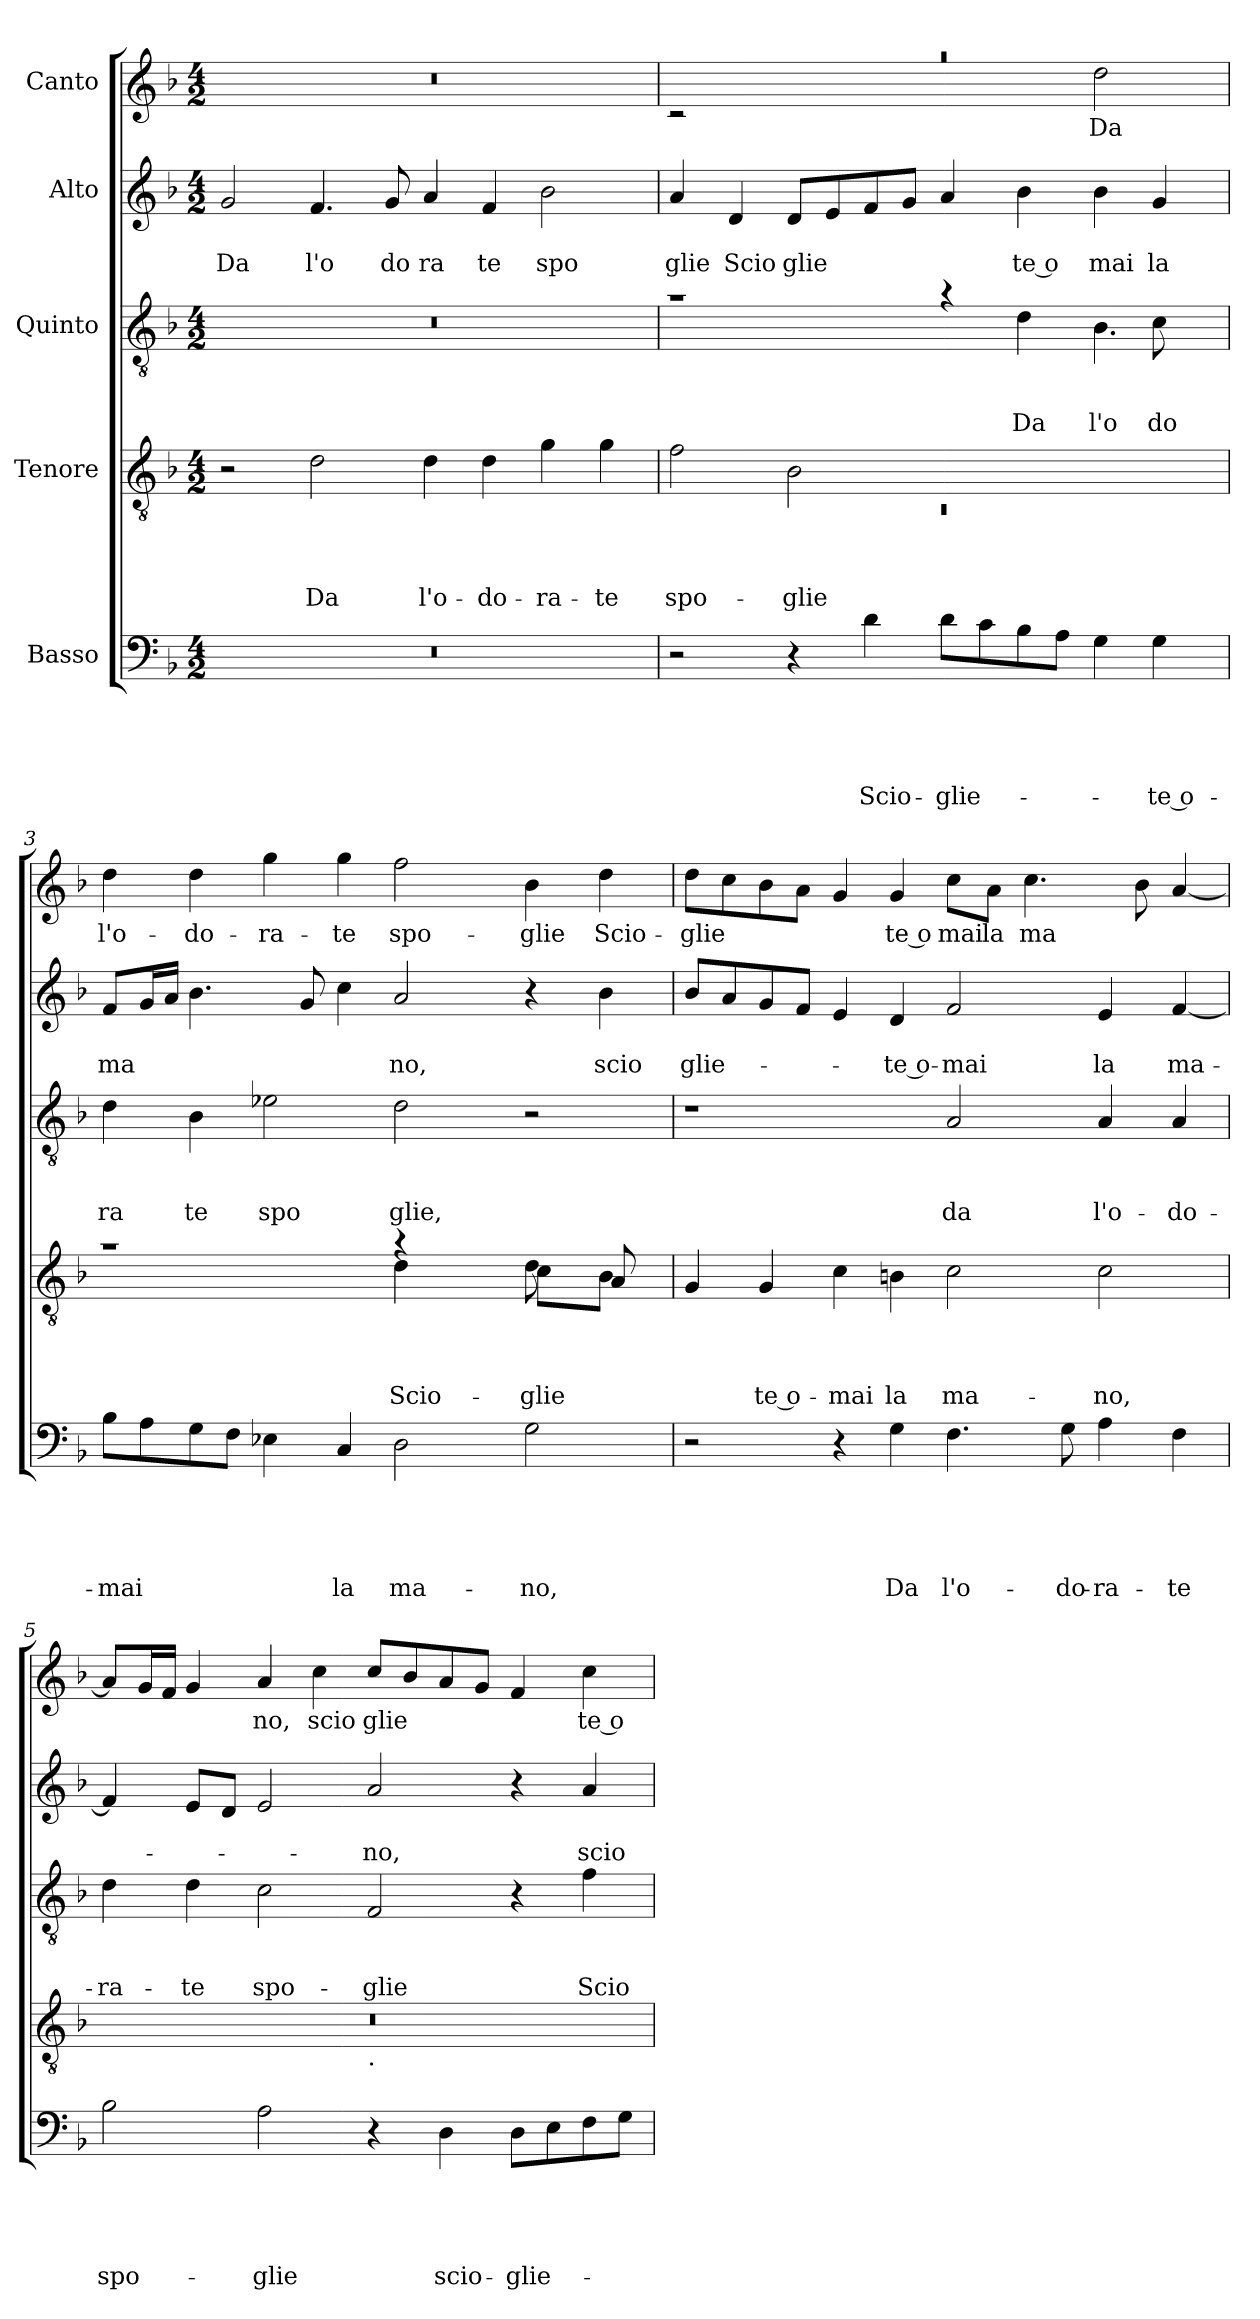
**kern	**text	**text	**text	**text	**text	**kern	**text	**text	**text	**text	**kern	**text	**text	**text	**kern	**text	**text	**kern	**text
*part5	*part5	*part5	*part5	*part5	*part5	*part4	*part4	*part4	*part4	*part4	*part3	*part3	*part3	*part3	*part2	*part2	*part2	*part1	*part1
*staff5	*staff5	*staff5	*staff5	*staff5	*staff5	*staff4	*staff4	*staff4	*staff4	*staff4	*staff3	*staff3	*staff3	*staff3	*staff2	*staff2	*staff2	*staff1	*staff1
*I"Basso	*	*	*	*	*	*I"Tenore	*	*	*	*	*I"Quinto	*	*	*	*I"Alto	*	*	*I"Canto	*
*clefF4	*	*	*	*	*	*clefGv2	*	*	*	*	*clefGv2	*	*	*	*clefG2	*	*	*clefG2	*
*k[b-]	*	*	*	*	*	*k[b-]	*	*	*	*	*k[b-]	*	*	*	*k[b-]	*	*	*k[b-]	*
*F:	*	*	*	*	*	*F:	*	*	*	*	*F:	*	*	*	*F:	*	*	*F:	*
*M4/2	*	*	*	*	*	*M4/2	*	*	*	*	*M4/2	*	*	*	*M4/2	*	*	*M4/2	*
=1	=1	=1	=1	=1	=1	=1	=1	=1	=1	=1	=1	=1	=1	=1	=1	=1	=1	=1	=1
!	!	!	!	!	!	!	!	!	!	!	!	!	!	!	!	!	!LO:LY:b	!	!
0r	.	.	.	.	.	2r	.	.	.	.	0r	.	.	.	2g/	.	Da	0r	.
!	!	!	!	!	!	!	!	!	!	!LO:LY:b	!	!	!	!	!	!	!LO:LY:b	!	!
.	.	.	.	.	.	2d\	.	.	.	Da	.	.	.	.	4.f/	.	l'o	.	.
!	!	!	!	!	!	!	!	!	!	!	!	!	!	!	!	!	!LO:LY:b	!	!
.	.	.	.	.	.	.	.	.	.	.	.	.	.	.	8g/	.	do	.	.
!	!	!	!	!	!	!	!	!	!	!LO:LY:b	!	!	!	!	!	!	!LO:LY:b	!	!
.	.	.	.	.	.	4d\	.	.	.	l'o-	.	.	.	.	4a/	.	ra	.	.
!	!	!	!	!	!	!	!	!	!	!LO:LY:b	!	!	!	!	!	!	!LO:LY:b	!	!
.	.	.	.	.	.	4d\	.	.	.	-do-	.	.	.	.	4f/	.	te	.	.
!	!	!	!	!	!	!	!	!	!	!LO:LY:b	!	!	!	!	!	!	!LO:LY:b	!	!
.	.	.	.	.	.	4g\	.	.	.	-ra-	.	.	.	.	2b-\	.	spo	.	.
!	!	!	!	!	!	!	!	!	!	!LO:LY:b	!	!	!	!	!	!	!	!	!
.	.	.	.	.	.	4g\	.	.	.	-te	.	.	.	.	.	.	.	.	.
=2	=2	=2	=2	=2	=2	=2	=2	=2	=2	=2	=2	=2	=2	=2	=2	=2	=2	=2	=2
*	*	*	*	*	*	*^	*	*	*	*	*	*	*	*	*	*	*	*	*
!	!	!	!	!	!	!	!LO:N:vis=1	!	!	!	!LO:LY:b	!	!	!	!	!	!	!LO:LY:b	!LO:N:vis=1	!
*	*	*	*	*	*	*	*	*	*	*	*	*^	*	*	*	*	*	*	*^	*
2r	.	.	.	.	.	2f\	0rC	.	.	.	spo-	1ra	1..ryy	.	.	.	4a/	.	glie	0raa	2rc	.
!	!	!	!	!	!	!	!	!	!	!	!	!	!	!	!	!	!	!	!LO:LY:b	!	!	!
.	.	.	.	.	.	.	.	.	.	.	.	.	.	.	.	.	4d/	.	Scio	.	.	.
!	!	!	!	!	!	!	!	!	!	!	!LO:LY:b	!	!	!	!	!	!	!	!LO:LY:b	!	!	!
4r	.	.	.	.	.	2B-\	.	.	.	.	-glie	.	.	.	.	.	8d/L	.	glie	.	1ryy	.
.	.	.	.	.	.	.	.	.	.	.	.	.	.	.	.	.	8e/	.	.	.	.	.
!	!	!	!	!	!LO:LY:b	!	!	!	!	!	!	!	!	!	!	!	!	!	!	!	!	!
4d\	.	.	.	.	Scio-	.	.	.	.	.	.	.	.	.	.	.	8f/	.	.	.	.	.
.	.	.	.	.	.	.	.	.	.	.	.	.	.	.	.	.	8g/J	.	.	.	.	.
!	!	!	!	!	!LO:LY:b	!	!	!	!	!	!	!	!	!	!	!	!	!	!	!	!	!
8d\L	.	.	.	.	-glie-	1ryy	.	.	.	.	.	4ra	.	.	.	.	4a/	.	.	.	.	.
8c\	.	.	.	.	.	.	.	.	.	.	.	.	.	.	.	.	.	.	.	.	.	.
!	!	!	!	!	!	!	!	!	!	!	!	!	!	!	!	!LO:LY:b	!	!	!LO:LY:b:rj	!	!	!
8B-\	.	.	.	.	.	.	.	.	.	.	.	4d\	.	.	.	Da	4b-\	.	te o	.	.	.
8A\J	.	.	.	.	.	.	.	.	.	.	.	.	.	.	.	.	.	.	.	.	.	.
!	!	!	!	!	!	!	!	!	!	!	!	!	!	!	!	!LO:LY:b	!	!	!LO:LY:b	!	!	!LO:LY:b
4G\	.	.	.	.	.	.	.	.	.	.	.	4.B-\	.	.	.	l'o	4b-\	.	mai	.	2dd\	Da
!	!	!	!	!	!LO:LY:b:rj	!	!	!	!	!	!	!	!	!	!	!LO:LY:b	!	!	!LO:LY:b	!	!	!
4G\	.	.	.	.	-te o-	.	.	.	.	.	.	.	8c\	.	.	do	4g/	.	la	.	.	.
.	.	.	.	.	.	.	.	.	.	.	.	8ryy	8ryy	.	.	.	.	.	.	.	.	.
*	*	*	*	*	*	*v	*v	*	*	*	*	*	*	*	*	*	*	*	*	*v	*v	*
=3	=3	=3	=3	=3	=3	=3	=3	=3	=3	=3	=3	=3	=3	=3	=3	=3	=3	=3	=3	=3
!	!	!	!	!	!LO:LY:b	!	!	!	!	!	!	!	!	!	!LO:LY:b	!	!	!LO:LY:b	!	!LO:LY:b
*	*	*	*	*	*	*^	*	*	*	*	*	*	*	*	*	*	*	*	*	*
*	*	*	*	*	*	*	*^	*	*	*	*	*	*	*	*	*	*	*	*	*	*
*	*	*	*	*	*	*	*	*^	*	*	*	*	*v	*v	*	*	*	*	*	*	*	*
8B-\L	.	.	.	.	-mai	1ra	1ryy	1.ryy	1..ryy	.	.	.	.	4d\	.	.	ra	8f/L	.	ma	4dd\	l'o-
8A\	.	.	.	.	.	.	.	.	.	.	.	.	.	.	.	.	.	16g/L	.	.	.	.
.	.	.	.	.	.	.	.	.	.	.	.	.	.	.	.	.	.	16a/JJ	.	.	.	.
!	!	!	!	!	!	!	!	!	!	!	!	!	!	!	!	!	!LO:LY:b	!	!	!	!	!LO:LY:b
8G\	.	.	.	.	.	.	.	.	.	.	.	.	.	4B-\	.	.	te	4.b-\	.	.	4dd\	-do-
8F\J	.	.	.	.	.	.	.	.	.	.	.	.	.	.	.	.	.	.	.	.	.	.
!	!	!	!	!	!	!	!	!	!	!	!	!	!	!	!	!	!LO:LY:b	!	!	!	!	!LO:LY:b
4E-X\	.	.	.	.	.	.	.	.	.	.	.	.	.	2e-\	.	.	spo	.	.	.	4gg\	-ra-
.	.	.	.	.	.	.	.	.	.	.	.	.	.	.	.	.	.	8g/	.	.	.	.
!	!	!	!	!	!LO:LY:b	!	!	!	!	!	!	!	!	!	!	!	!	!	!	!	!	!LO:LY:b
4C/	.	.	.	.	la	.	.	.	.	.	.	.	.	.	.	.	.	4cc\	.	.	4gg\	-te
!	!	!	!	!	!LO:LY:b	!	!	!	!	!	!	!	!LO:LY:b	!	!	!	!LO:LY:b	!	!	!LO:LY:b	!	!LO:LY:b
2D\	.	.	.	.	ma-	4ra	4d\	.	.	.	.	.	Scio-	2d\	.	.	glie,	2a/	.	no,	2ff\	spo-
.	.	.	.	.	.	8ryy	4ryy	.	.	.	.	.	.	.	.	.	.	.	.	.	.	.
.	.	.	.	.	.	2ryy	.	.	.	.	.	.	.	.	.	.	.	.	.	.	.	.
!	!	!	!	!	!LO:LY:b	!	!	!	!	!	!	!	!LO:LY:b	!	!	!	!	!	!	!	!	!LO:LY:b
2G\	.	.	.	.	-no,	.	8d\	8c\L	.	.	.	.	-glie-	2r	.	.	.	4r	.	.	4b-\	-glie
.	.	.	.	.	.	.	8ryy	8ryy	.	.	.	.	.	.	.	.	.	.	.	.	.	.
!	!	!	!	!	!	!	!	!	!	!	!	!	!	!	!	!	!	!	!	!LO:LY:b	!	!LO:LY:b
.	.	.	.	.	.	.	4ryy	8B-\J	8A/	.	.	.	.	.	.	.	.	4b-\	.	scio	4dd\	Scio-
.	.	.	.	.	.	8ryy	.	8ryy	8ryy	.	.	.	.	.	.	.	.	.	.	.	.	.
!!LO:LB:g=z
=4	=4	=4	=4	=4	=4	=4	=4	=4	=4	=4	=4	=4	=4	=4	=4	=4	=4	=4	=4	=4	=4	=4
!	!	!	!	!	!	!	!	!	!	!	!	!	!	!	!	!	!	!	!	!LO:LY:b	!	!LO:LY:b
*	*	*	*	*	*	*v	*v	*v	*v	*	*	*	*	*	*	*	*	*	*	*	*	*
2r	.	.	.	.	.	4G/	.	.	.	.	1r	.	.	.	8b-/L	.	glie-	8dd\L	-glie
.	.	.	.	.	.	.	.	.	.	.	.	.	.	.	8a/	.	.	8cc\	.
!	!	!	!	!	!	!	!	!	!	!LO:LY:b:rj	!	!	!	!	!	!	!	!	!
.	.	.	.	.	.	4G/	.	.	.	-te o-	.	.	.	.	8g/	.	.	8b-\	.
.	.	.	.	.	.	.	.	.	.	.	.	.	.	.	8f/J	.	.	8a\J	.
!	!	!	!	!	!	!	!	!	!	!LO:LY:b	!	!	!	!	!	!	!	!	!
4r	.	.	.	.	.	4c\	.	.	.	-mai	.	.	.	.	4e/	.	.	4g/	.
!	!	!	!	!	!LO:LY:b	!	!	!	!	!LO:LY:b	!	!	!	!	!	!	!LO:LY:b:rj	!	!LO:LY:b:rj
4G\	.	.	.	.	Da	4Bn\	.	.	.	la	.	.	.	.	4d/	.	-te o-	4g/	te o
!	!	!	!	!	!LO:LY:b	!	!	!	!	!LO:LY:b	!	!	!	!LO:LY:b	!	!	!LO:LY:b	!	!LO:LY:b
4.F\	.	.	.	.	l'o-	2c\	.	.	.	ma-	2A/	.	.	da	2f/	.	-mai	8cc\L	mai
!	!	!	!	!	!	!	!	!	!	!	!	!	!	!	!	!	!	!	!LO:LY:b
.	.	.	.	.	.	.	.	.	.	.	.	.	.	.	.	.	.	8a\J	la
!	!	!	!	!	!	!	!	!	!	!	!	!	!	!	!	!	!	!	!LO:LY:b
.	.	.	.	.	.	.	.	.	.	.	.	.	.	.	.	.	.	4.cc\	ma
!	!	!	!	!	!LO:LY:b	!	!	!	!	!	!	!	!	!	!	!	!	!	!
8G\	.	.	.	.	-do-	.	.	.	.	.	.	.	.	.	.	.	.	.	.
!	!	!	!	!	!LO:LY:b	!	!	!	!	!LO:LY:b	!	!	!	!LO:LY:b	!	!	!LO:LY:b	!	!
4A\	.	.	.	.	-ra-	2c\	.	.	.	-no,	4A/	.	.	l'o-	4e/	.	la	.	.
.	.	.	.	.	.	.	.	.	.	.	.	.	.	.	.	.	.	8b-\	.
!	!	!	!	!	!LO:LY:b	!	!	!	!	!	!	!	!	!LO:LY:b	!	!	!LO:LY:b	!	!
4F\	.	.	.	.	-te	.	.	.	.	.	4A/	.	.	-do-	[<4f/	.	ma-	[<4a</	.
=5	=5	=5	=5	=5	=5	=5	=5	=5	=5	=5	=5	=5	=5	=5	=5	=5	=5	=5	=5
!	!	!	!	!	!LO:LY:b	!	!	!	!	!	!	!	!	!LO:LY:b	!	!	!	!	!
*	*	*	*	*	*	*^	*	*	*	*	*	*	*	*	*	*	*	*	*
2B-\	.	.	.	.	spo-	0r	1ryy	.	.	.	.	4d\	.	.	-ra-	4f/]	.	.	8a/L]	.
.	.	.	.	.	.	.	.	.	.	.	.	.	.	.	.	.	.	.	16g/L	.
.	.	.	.	.	.	.	.	.	.	.	.	.	.	.	.	.	.	.	16f/JJ	.
!	!	!	!	!	!	!	!	!	!	!	!	!	!	!	!LO:LY:b	!	!	!	!	!
.	.	.	.	.	.	.	.	.	.	.	.	4d\	.	.	-te	8e/L	.	.	4g/	.
.	.	.	.	.	.	.	.	.	.	.	.	.	.	.	.	8d/J	.	.	.	.
!	!	!	!	!	!LO:LY:b	!	!	!	!	!	!	!	!	!	!LO:LY:b	!	!	!	!	!LO:LY:b
2A\	.	.	.	.	-glie	.	.	.	.	.	.	2c\	.	.	spo-	2e/	.	.	4a/	no,
!	!	!	!	!	!	!	!	!	!	!	!	!	!	!	!	!	!	!	!	!LO:LY:b
.	.	.	.	.	.	.	.	.	.	.	.	.	.	.	.	.	.	.	4cc\	scio
!	!	!	!	!	!	!	!LO:TX:b:t=.	!	!	!	!	!	!	!	!	!	!	!	!	!
!	!	!	!	!	!	!	!	!	!	!	!	!	!	!	!LO:LY:b	!	!	!LO:LY:b	!	!LO:LY:b
4r	.	.	.	.	.	.	1ryy	.	.	.	.	2F/	.	.	-glie	2a/	.	-no,	8cc/L	glie
.	.	.	.	.	.	.	.	.	.	.	.	.	.	.	.	.	.	.	8b-/	.
!	!	!	!	!	!LO:LY:b	!	!	!	!	!	!	!	!	!	!	!	!	!	!	!
4D\	.	.	.	.	scio-	.	.	.	.	.	.	.	.	.	.	.	.	.	8a/	.
.	.	.	.	.	.	.	.	.	.	.	.	.	.	.	.	.	.	.	8g/J	.
!	!	!	!	!	!LO:LY:b	!	!	!	!	!	!	!	!	!	!	!	!	!	!	!
8D\L	.	.	.	.	-glie-	.	.	.	.	.	.	4r	.	.	.	4r	.	.	4f/	.
8E\	.	.	.	.	.	.	.	.	.	.	.	.	.	.	.	.	.	.	.	.
!	!	!	!	!	!	!	!	!	!	!	!	!	!	!	!LO:LY:b	!	!	!LO:LY:b	!	!LO:LY:b:rj
8F\	.	.	.	.	.	.	.	.	.	.	.	4f\	.	.	Scio-	4a/	.	scio-	4cc\	te o
8G\J	.	.	.	.	.	.	.	.	.	.	.	.	.	.	.	.	.	.	.	.
*	*	*	*	*	*	*v	*v	*	*	*	*	*	*	*	*	*	*	*	*	*
=	=	=	=	=	=	=	=	=	=	=	=	=	=	=	=	=	=	=	=
*-	*-	*-	*-	*-	*-	*-	*-	*-	*-	*-	*-	*-	*-	*-	*-	*-	*-	*-	*-
